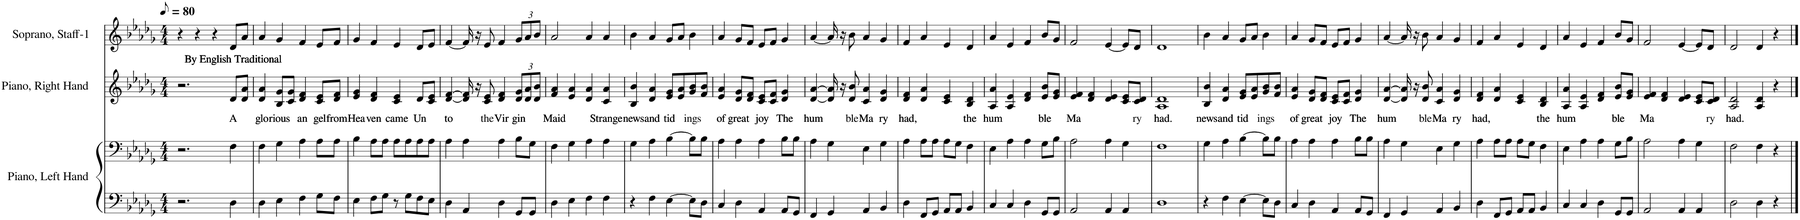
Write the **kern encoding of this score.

**kern	**kern	**kern	**text	**kern	**text
*part3	*part3	*part2	*part2	*part1	*part1
*staff4	*staff3	*staff2	*staff2	*staff1	*staff1
*I"Piano, Left Hand	*	*I"Piano, Right Hand	*	*I"Soprano, Staff-1	*
*I'Pno.	*	*I'Pno.	*	*I'S.	*
*clefF4	*clefF4	*clefG2	*	*clefG2	*
*k[b-e-a-d-g-]	*k[b-e-a-d-g-]	*k[b-e-a-d-g-]	*	*k[b-e-a-d-g-]	*
*M4/4	*M4/4	*M4/4	*	*M4/4	*
*MM40	*MM40	*MM40	*	*MM40	*
=1	=1	=1	=1	=1	=1
2.r	2.r	2.r	.	4r	.
.	.	.	.	4r	.
.	.	.	.	4r	.
!	!	!	!LO:LY:b	!	!LO:LY:b
4D-\	4F\	8d-/L	A	8d-/L	By English Traditional
.	.	8d-/ 8a-/J	.	8a-/J	.
=2	=2	=2	=2	=2	=2
!	!	!	!LO:LY:b	!	!
4D-\	4F\	4d-/ 4a-/	glo	4a-/	.
!	!	!	!LO:LY:b	!	!
4E-\	4G-\	8B-/ 8g-/L	rious	4g-/	.
.	.	8c/ 8g-/J	.	.	.
!	!	!	!LO:LY:b	!	!
4F\	4A-\	4d-/ 4f/	an	4f/	.
!	!	!	!LO:LY:b	!	!
8G-\L	8A-\L	8c/ 8e-/L	gel	8e-/L	.
!	!	!	!LO:LY:b	!	!
8F\J	8A-\J	8d-/ 8f/J	from	8f/J	.
=3	=3	=3	=3	=3	=3
!	!	!	!LO:LY:b	!	!
4E-\	4B-\	4e-/ 4g-/	Hea	4g-/	.
!	!	!	!LO:LY:b	!	!
8F\L	8A-\L	4d-/ 4f/	ven	4f/	.
8G-\J	8A-\J	.	.	.	.
!	!	!	!LO:LY:b	!	!
8r	8A-\L	4c/ 4e-/	came	4e-/	.
8G-\L	8A-\	.	.	.	.
!	!	!	!LO:LY:b	!	!
8F\	8A-\	8d-/L	Un	8d-/L	.
8E-\J	8A-\J	8c/ 8e-/J	.	8e-/J	.
=4	=4	=4	=4	=4	=4
!	!	!	!LO:LY:b	!	!
4D-\	4A-\	[4d-/ [4f/	to	[4f/	.
4AA-/	4A-\	16d-/] 16f/]	.	16f/]	.
.	.	16r	.	16r	.
!	!	!	!LO:LY:b	!	!
.	.	8c/ 8e-/	the	8e-/	.
!	!	!	!LO:LY:b	!	!
4D-\	4A-\	4d-/ 4f/	Vir	4f/	.
*	*	*Xbrackettup	*	*	*
!	!	!	!LO:LY:b	!	!
*	*	*	*	*Xbrackettup	*
8GG-/L	8B-\L	12d-/ 12g-/L	gin	12g-/L	.
.	.	12d-/ 12a-/	.	12a-/	.
8GG-/J	8G-\J	.	.	.	.
.	.	12d-/ 12b-/J	.	12b-/J	.
=5	=5	=5	=5	=5	=5
!	!	!	!LO:LY:b	!	!
4D-\	4F\	4f/ 4a-/	Maid	2a-/	.
4E-\	4G-\	4e-/ 4a-/	.	.	.
4F\	4A-\	4d-/ 4a-/	.	4a-/	.
!	!	!	!LO:LY:b	!	!
4F\	4A-\	4c/ 4a-/	Strange	4a-/	.
=6	=6	=6	=6	=6	=6
!	!	!	!LO:LY:b	!	!
4r	4G-\	4B-/ 4b-/	news	4b-\	.
!	!	!	!LO:LY:b	!	!
4F\	4A-\	4d-/ 4a-/	and	4a-/	.
!	!	!	!LO:LY:b	!	!
[4E-\	[4B-\	8e-/ 8g-/L	tid	8g-/L	.
.	.	8e-/ 8a-/	.	8a-/J	.
!	!	!	!LO:LY:b	!	!
8E-\L]	8B-\L]	8g-/ 8b-/	ings	4b-\	.
8D-\J	8B-\J	8f/ 8b-/J	.	.	.
=7	=7	=7	=7	=7	=7
!	!	!	!LO:LY:b	!	!
4C/	4A-\	4e-/ 4a-/	of	4a-/	.
!	!	!	!LO:LY:b	!	!
4D-\	4A-\	8d-/ 8g-/L	great	8g-/L	.
.	.	8d-/ 8f/J	.	8f/J	.
!	!	!	!LO:LY:b	!	!
4AA-/	4A-\	8c/ 8e-/L	joy	8e-/L	.
.	.	8c/ 8f/J	.	8f/J	.
!	!	!	!LO:LY:b	!	!
8AA-/L	8B-\L	4d-/ 4g-/	The	4g-/	.
8GG-/J	8B-\J	.	.	.	.
=8	=8	=8	=8	=8	=8
!	!	!	!LO:LY:b	!	!
4FF/	4A-\	[4d-/ [4a-/	hum	[4a-/	.
4GG-/	4G-\	16d-/] 16a-/]	.	16a-/]	.
.	.	16r	.	16r	.
!	!	!	!LO:LY:b	!	!
.	.	8d-/ 8b-/	ble	8b-\	.
!	!	!	!LO:LY:b	!	!
4AA-/	4E-\	4c/ 4a-/	Ma	4a-/	.
!	!	!	!LO:LY:b	!	!
4BB-/	4G-\	4d-/ 4g-/	ry	4g-/	.
=9	=9	=9	=9	=9	=9
!	!	!	!LO:LY:b	!	!
4D-\	4A-\	4d-/ 4f/	had,	4f/	.
8FF/L	8A-\L	4d-/ 4a-/	.	4a-/	.
8GG-/J	8A-\J	.	.	.	.
8AA-/L	8A-\L	4c/ 4e-/	.	4e-/	.
8AA-/J	8G-\J	.	.	.	.
!	!	!	!LO:LY:b	!	!
4BB-/	4F\	4B-/ 4d-/	the	4d-/	.
=10	=10	=10	=10	=10	=10
!	!	!	!LO:LY:b	!	!
4C/	4E-\	4A-/ 4a-/	hum	4a-/	.
4C/	4A-\	4A-/ 4e-/	.	4e-/	.
4D-\	4A-\	4d-/ 4f/	.	4f/	.
!	!	!	!LO:LY:b	!	!
8GG-/L	8G-\L	8e-/ 8b-/L	ble	8b-/L	.
8GG-/J	8B-\J	8e-/ 8g-/J	.	8g-/J	.
=11	=11	=11	=11	=11	=11
!	!	!	!LO:LY:b	!	!
2AA-/	2A-\	4e-/ 4f/	Ma	2f/	.
.	.	4d-/ 4f/	.	.	.
4AA-/	4A-\	4d-/ 4e-/	.	[4e-/	.
4AA-/	4G-\	8c/ 8e-/L	.	8e-/L]	.
!	!	!	!LO:LY:b	!	!
.	.	8c/ 8d-/J	ry	8d-/J	.
=12	=12	=12	=12	=12	=12
!	!	!	!LO:LY:b	!	!
1D-	1F	1A- 1d-	had.	1d-	.
=13	=13	=13	=13	=13	=13
!	!	!	!LO:LY:b	!	!
4r	4G-\	4B-/ 4b-/	news	4b-\	.
!	!	!	!LO:LY:b	!	!
4F\	4A-\	4d-/ 4a-/	and	4a-/	.
!	!	!	!LO:LY:b	!	!
[4E-\	[4B-\	8e-/ 8g-/L	tid	8g-/L	.
.	.	8e-/ 8a-/	.	8a-/J	.
!	!	!	!LO:LY:b	!	!
8E-\L]	8B-\L]	8g-/ 8b-/	ings	4b-\	.
8D-\J	8B-\J	8f/ 8b-/J	.	.	.
=14	=14	=14	=14	=14	=14
!	!	!	!LO:LY:b	!	!
4C/	4A-\	4e-/ 4a-/	of	4a-/	.
!	!	!	!LO:LY:b	!	!
4D-\	4A-\	8d-/ 8g-/L	great	8g-/L	.
.	.	8d-/ 8f/J	.	8f/J	.
!	!	!	!LO:LY:b	!	!
4AA-/	4A-\	8c/ 8e-/L	joy	8e-/L	.
.	.	8c/ 8f/J	.	8f/J	.
!	!	!	!LO:LY:b	!	!
8AA-/L	8B-\L	4d-/ 4g-/	The	4g-/	.
8GG-/J	8B-\J	.	.	.	.
=15	=15	=15	=15	=15	=15
!	!	!	!LO:LY:b	!	!
4FF/	4A-\	[4d-/ [4a-/	hum	[4a-/	.
4GG-/	4G-\	16d-/] 16a-/]	.	16a-/]	.
.	.	16r	.	16r	.
!	!	!	!LO:LY:b	!	!
.	.	8d-/ 8b-/	ble	8b-\	.
!	!	!	!LO:LY:b	!	!
4AA-/	4E-\	4c/ 4a-/	Ma	4a-/	.
!	!	!	!LO:LY:b	!	!
4BB-/	4G-\	4d-/ 4g-/	ry	4g-/	.
=16	=16	=16	=16	=16	=16
!	!	!	!LO:LY:b	!	!
4D-\	4A-\	4d-/ 4f/	had,	4f/	.
8FF/L	8A-\L	4d-/ 4a-/	.	4a-/	.
8GG-/J	8A-\J	.	.	.	.
8AA-/L	8A-\L	4c/ 4e-/	.	4e-/	.
8AA-/J	8G-\J	.	.	.	.
!	!	!	!LO:LY:b	!	!
4BB-/	4F\	4B-/ 4d-/	the	4d-/	.
=17	=17	=17	=17	=17	=17
!	!	!	!LO:LY:b	!	!
4C/	4E-\	4A-/ 4a-/	hum	4a-/	.
4C/	4A-\	4A-/ 4e-/	.	4e-/	.
4D-\	4A-\	4d-/ 4f/	.	4f/	.
!	!	!	!LO:LY:b	!	!
8GG-/L	8G-\L	8e-/ 8b-/L	ble	8b-/L	.
8GG-/J	8B-\J	8e-/ 8g-/J	.	8g-/J	.
=18	=18	=18	=18	=18	=18
!	!	!	!LO:LY:b	!	!
2AA-/	2A-\	4e-/ 4f/	Ma	2f/	.
.	.	4d-/ 4f/	.	.	.
4AA-/	4A-\	4d-/ 4e-/	.	[4e-/	.
4AA-/	4G-\	8c/ 8e-/L	.	8e-/L]	.
!	!	!	!LO:LY:b	!	!
.	.	8c/ 8d-/J	ry	8d-/J	.
=19	=19	=19	=19	=19	=19
!	!	!	!LO:LY:b	!	!
2D-\	2F\	2A-/ 2d-/	had.	2d-/	.
4D-\	4F\	4A-/ 4d-/	.	4d-/	.
4r	4r	4r	.	4r	.
==	==	==	==	==	==
*-	*-	*-	*-	*-	*-
